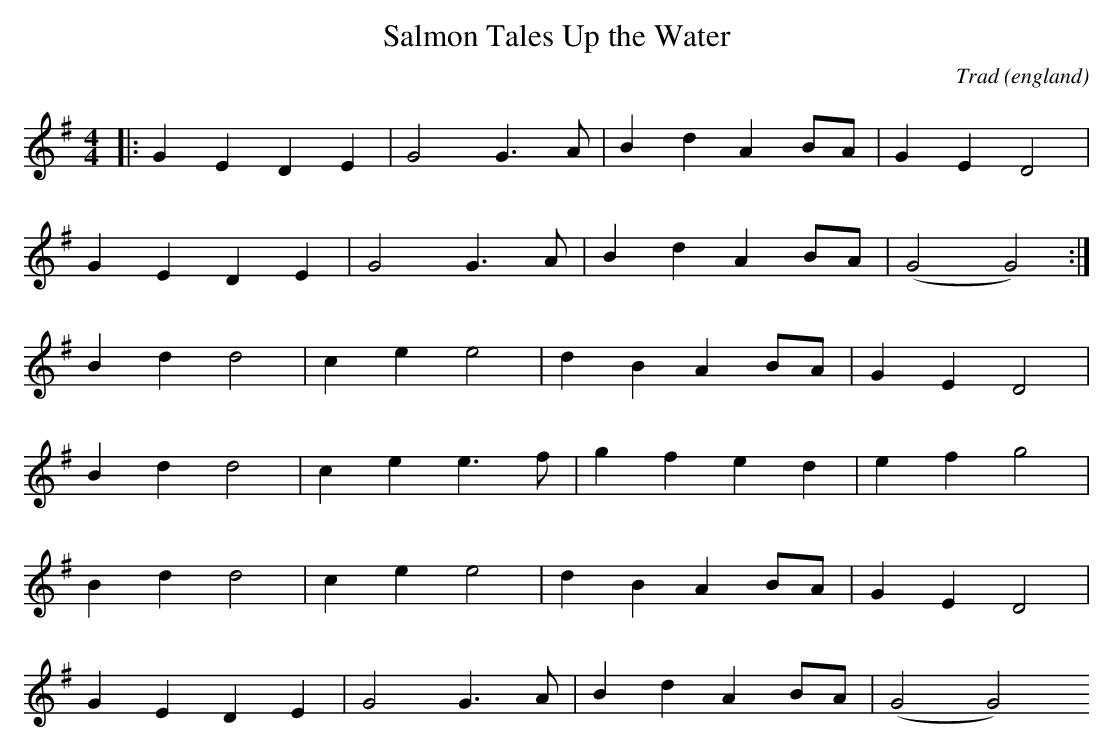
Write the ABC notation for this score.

X:1
T:Salmon Tales Up the Water
O:england
C:Trad
M:4/4
L:1/8
K:G
|:G2E2D2E2|G4G3A|B2d2A2BA|G2E2D4|
G2E2D2E2|G4G3A|B2d2A2BA|(G4G4):|
B2d2d4|c2e2e4|d2B2A2BA|G2E2D4|
B2d2d4|c2e2e3f|g2f2e2d2|e2f2g4|
B2d2d4|c2e2e4|d2B2A2BA|G2E2D4|
G2E2D2E2|G4G3A|B2d2A2BA|(G4G4)
